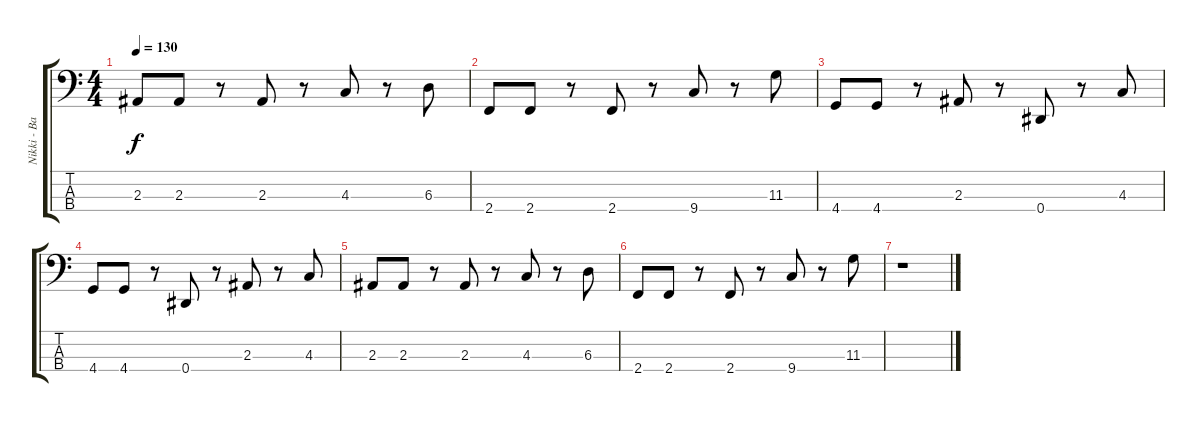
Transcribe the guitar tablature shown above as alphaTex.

\track ("Nikki - Bass (One Octave down)" "Nikki - Ba") {instrument electricbassfinger}
\staff {score tabs}
\tuning (Gb2 Db2 Ab1 Eb1) {hide}
\ts (4 4)
\tempo 130
\clef f4
\ks c
2.3.8{dy f} 2.3.8 r.8 2.3.8 r.8 4.3.8 r.8 6.3.8 |
2.4.8 2.4.8 r.8 2.4.8 r.8 9.4.8 r.8 11.3.8 |
4.4.8 4.4.8 r.8 2.3.8 r.8 0.4.8 r.8 4.3.8 |
4.4.8 4.4.8 r.8 0.4.8 r.8 2.3.8 r.8 4.3.8 |
2.3.8 2.3.8 r.8 2.3.8 r.8 4.3.8 r.8 6.3.8 |
2.4.8 2.4.8 r.8 2.4.8 r.8 9.4.8 r.8 11.3.8 |
r.1
